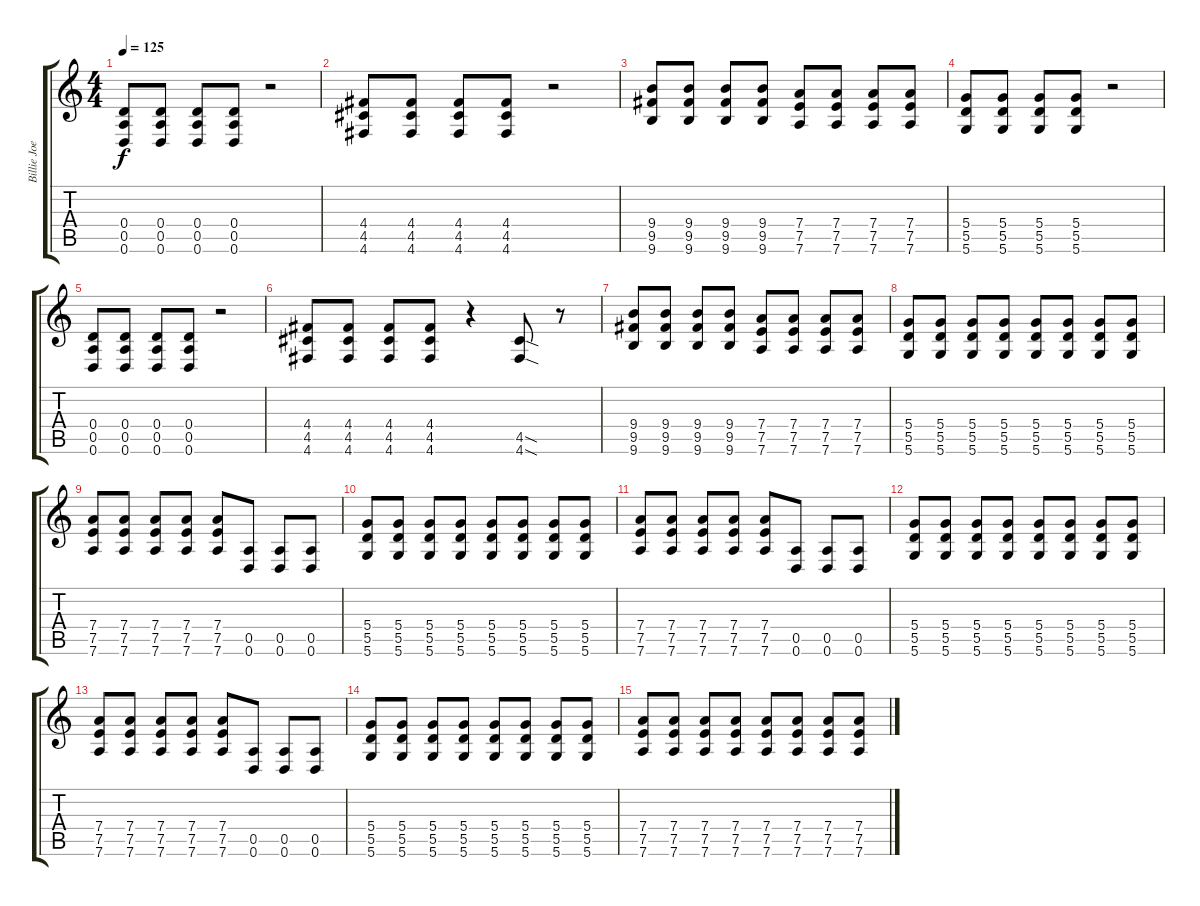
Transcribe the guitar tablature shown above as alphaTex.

\track ("Billie Joe Distorted" "Billie Joe") {instrument distortionguitar}
\staff {score tabs}
\tuning (E4 B3 G3 D3 A2 D2) {hide}
\ts (4 4)
\tempo 125
\clef g2
\ks c
(0.4 0.5 0.6).8{dy f} (0.4 0.5 0.6).8 (0.4 0.5 0.6).8 (0.4 0.5 0.6).8 r.2 |
(4.4 4.5 4.6).8 (4.4 4.5 4.6).8 (4.4 4.5 4.6).8 (4.4 4.5 4.6).8 r.2 |
(9.4 9.5 9.6).8 (9.4 9.5 9.6).8 (9.4 9.5 9.6).8 (9.4 9.5 9.6).8 (7.4 7.5 7.6).8 (7.4 7.5 7.6).8 (7.4 7.5 7.6).8 (7.4 7.5 7.6).8 |
(5.4 5.5 5.6).8 (5.4 5.5 5.6).8 (5.4 5.5 5.6).8 (5.4 5.5 5.6).8 r.2 |
(0.4 0.5 0.6).8 (0.4 0.5 0.6).8 (0.4 0.5 0.6).8 (0.4 0.5 0.6).8 r.2 |
(4.4 4.5 4.6).8 (4.4 4.5 4.6).8 (4.4 4.5 4.6).8 (4.4 4.5 4.6).8 r.4 (4.5{sod} 4.6{sod}).8 r.8 |
(9.4 9.5 9.6).8 (9.4 9.5 9.6).8 (9.4 9.5 9.6).8 (9.4 9.5 9.6).8 (7.4 7.5 7.6).8 (7.4 7.5 7.6).8 (7.4 7.5 7.6).8 (7.4 7.5 7.6).8 |
(5.4 5.5 5.6).8 (5.4 5.5 5.6).8 (5.4 5.5 5.6).8 (5.4 5.5 5.6).8 (5.4 5.5 5.6).8 (5.4 5.5 5.6).8 (5.4 5.5 5.6).8 (5.4 5.5 5.6).8 |
(7.4 7.5 7.6).8 (7.4 7.5 7.6).8 (7.4 7.5 7.6).8 (7.4 7.5 7.6).8 (7.4 7.5 7.6).8 (0.5 0.6).8 (0.5 0.6).8 (0.5 0.6).8 |
(5.4 5.5 5.6).8 (5.4 5.5 5.6).8 (5.4 5.5 5.6).8 (5.4 5.5 5.6).8 (5.4 5.5 5.6).8 (5.4 5.5 5.6).8 (5.4 5.5 5.6).8 (5.4 5.5 5.6).8 |
(7.4 7.5 7.6).8 (7.4 7.5 7.6).8 (7.4 7.5 7.6).8 (7.4 7.5 7.6).8 (7.4 7.5 7.6).8 (0.5 0.6).8 (0.5 0.6).8 (0.5 0.6).8 |
(5.4 5.5 5.6).8 (5.4 5.5 5.6).8 (5.4 5.5 5.6).8 (5.4 5.5 5.6).8 (5.4 5.5 5.6).8 (5.4 5.5 5.6).8 (5.4 5.5 5.6).8 (5.4 5.5 5.6).8 |
(7.4 7.5 7.6).8 (7.4 7.5 7.6).8 (7.4 7.5 7.6).8 (7.4 7.5 7.6).8 (7.4 7.5 7.6).8 (0.5 0.6).8 (0.5 0.6).8 (0.5 0.6).8 |
(5.4 5.5 5.6).8 (5.4 5.5 5.6).8 (5.4 5.5 5.6).8 (5.4 5.5 5.6).8 (5.4 5.5 5.6).8 (5.4 5.5 5.6).8 (5.4 5.5 5.6).8 (5.4 5.5 5.6).8 |
(7.4 7.5 7.6).8 (7.4 7.5 7.6).8 (7.4 7.5 7.6).8 (7.4 7.5 7.6).8 (7.4 7.5 7.6).8 (7.4 7.5 7.6).8 (7.4 7.5 7.6).8 (7.4 7.5 7.6).8
